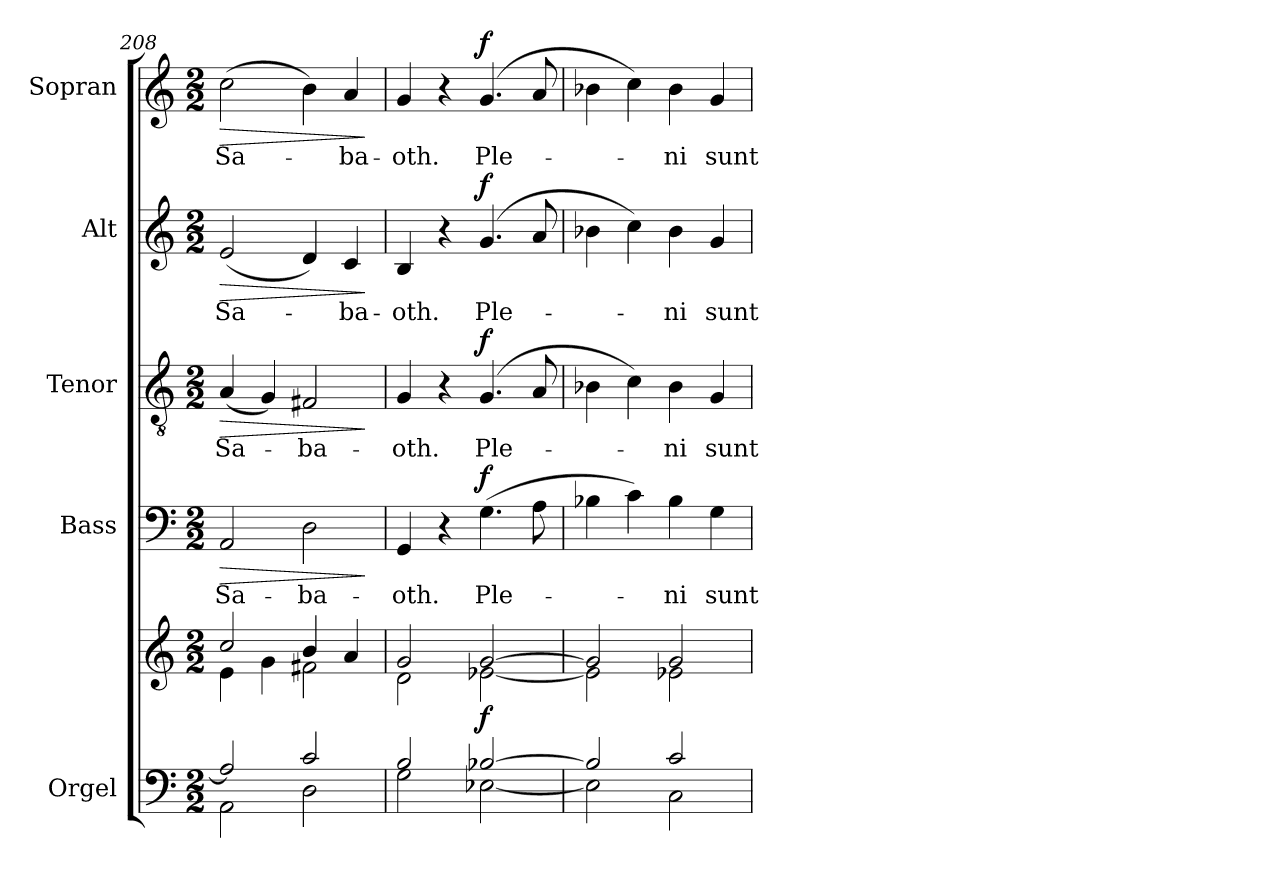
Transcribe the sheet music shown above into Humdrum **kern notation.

**kern	**kern	**dynam	**kern	**text	**dynam	**kern	**text	**dynam	**kern	**text	**dynam	**kern	**text	**dynam
*part5	*part5	*part5	*part4	*part4	*part4	*part3	*part3	*part3	*part2	*part2	*part2	*part1	*part1	*part1
*staff6	*staff5	*staff5/6	*staff4	*staff4	*staff4	*staff3	*staff3	*staff3	*staff2	*staff2	*staff2	*staff1	*staff1	*staff1
*I"Orgel	*	*	*I"Bass	*	*	*I"Tenor	*	*	*I"Alt	*	*	*I"Sopran	*	*
*I'Org.	*	*	*I'B.	*	*	*I'T.	*	*	*I'A.	*	*	*I'S.	*	*
!!LO:LB:g=z
*clefF4	*clefG2	*	*clefF4	*	*	*clefGv2	*	*	*clefG2	*	*	*clefG2	*	*
*k[]	*k[]	*	*k[]	*	*	*k[]	*	*	*k[]	*	*	*k[]	*	*
*C:	*C:	*	*C:	*	*	*C:	*	*	*C:	*	*	*C:	*	*
*M2/2	*M2/2	*	*M2/2	*	*	*M2/2	*	*	*M2/2	*	*	*M2/2	*	*
=208	=208	=208	=208	=208	=208	=208	=208	=208	=208	=208	=208	=208	=208	=208
*^	*^	*	*	*	*	*	*	*	*	*	*	*	*	*
!	!	!	!	!	!	!LO:LY:b	!LO:HP:b	!	!LO:LY:b	!LO:HP:b	!	!LO:LY:b	!LO:HP:b	!	!LO:LY:b	!LO:HP:b
2A/]	2AA\	2cc/	4e\	.	2AA/	Sa-	>	(<4A/	Sa-	>	(<2e/	Sa-	>	(>2cc\	Sa-	>
.	.	.	4g\	.	.	.	.	4G/)	.	.	.	.	.	.	.	.
!	!	!	!	!	!	!LO:LY:b	!	!	!LO:LY:b	!	!	!	!	!	!	!
2c/	2D\	4b/	2f#X\	.	2D\	-ba-	.	2F#X/	-ba-	.	4d/)	.	.	4b\)	.	.
!	!	!	!	!	!	!	!	!	!	!	!	!LO:LY:b	!	!	!LO:LY:b	!
.	.	4a/	.	.	.	.	.	.	.	.	4c/	-ba-	.	4a/	-ba-	.
*v	*v	*	*	*	*	*	*	*	*	*	*	*	*	*	*	*
*	*v	*v	*	*	*	*	*	*	*	*	*	*	*	*	*
.	.	.	.	.	]	.	.	]	.	.	]	.	.	]
=209	=209	=209	=209	=209	=209	=209	=209	=209	=209	=209	=209	=209	=209	=209
*^	*^	*	*	*	*	*	*	*	*	*	*	*	*	*
!	!	!	!	!	!	!LO:LY:b	!	!	!LO:LY:b	!	!	!LO:LY:b	!	!	!LO:LY:b	!
2B/	2G\	2g/	2d\	.	4GG/	-oth.	.	4G/	-oth.	.	4B/	-oth.	.	4g/	-oth.	.
.	.	.	.	.	4r	.	.	4r	.	.	4r	.	.	4r	.	.
!	!	!	!	!LO:DY:b	!	!LO:LY:b	!LO:DY:a	!	!LO:LY:b	!LO:DY:a	!	!LO:LY:b	!LO:DY:a	!	!LO:LY:b	!LO:DY:a
[>2B-X/	[<2E-X\	[>2g/	[<2e-X\	f	(>4.G\	Ple-	f	(4.G/	Ple-	f	(4.g/	Ple-	f	(4.g/	Ple-	f
.	.	.	.	.	8A\	.	.	8A/	.	.	8a/	.	.	8a/	.	.
=210	=210	=210	=210	=210	=210	=210	=210	=210	=210	=210	=210	=210	=210	=210	=210	=210
2B-/]	2E-\]	2g/]	2e-\]	.	4B-X\	.	.	4B-X\	.	.	4b-X\	.	.	4b-X\	.	.
.	.	.	.	.	4c\)	.	.	4c\)	.	.	4cc\)	.	.	4cc\)	.	.
!	!	!	!	!	!	!LO:LY:b	!	!	!LO:LY:b	!	!	!LO:LY:b	!	!	!LO:LY:b	!
2c/	2C\	2g/	2e-X\	.	4B-\	-ni	.	4B-\	-ni	.	4b-\	-ni	.	4b-\	-ni	.
!	!	!	!	!	!	!LO:LY:b	!	!	!LO:LY:b	!	!	!LO:LY:b	!	!	!LO:LY:b	!
.	.	.	.	.	4G\	sunt	.	4G/	sunt	.	4g/	sunt	.	4g/	sunt	.
*v	*v	*	*	*	*	*	*	*	*	*	*	*	*	*	*	*
*	*v	*v	*	*	*	*	*	*	*	*	*	*	*	*	*
=	=	=	=	=	=	=	=	=	=	=	=	=	=	=
*-	*-	*-	*-	*-	*-	*-	*-	*-	*-	*-	*-	*-	*-	*-
